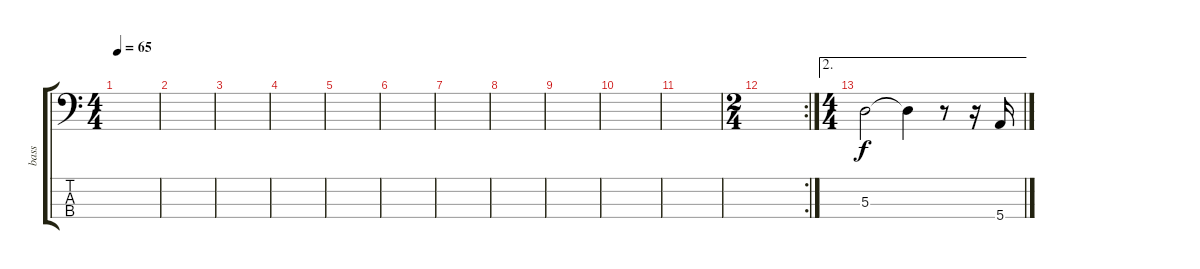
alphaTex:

\track ("bass" "bass") {instrument electricbassfinger}
\staff {score tabs}
\tuning (G2 D2 A1 E1) {hide}
\ts (4 4)
\tempo 65
\clef f4
\ks c
|
|
|
|
|
|
|
|
|
|
|
\rc 2
\ts (2 4)
|
\ae 2
\ts (4 4)
5.3.2 5.3{t}.4 r.8 r.16 5.4.16
